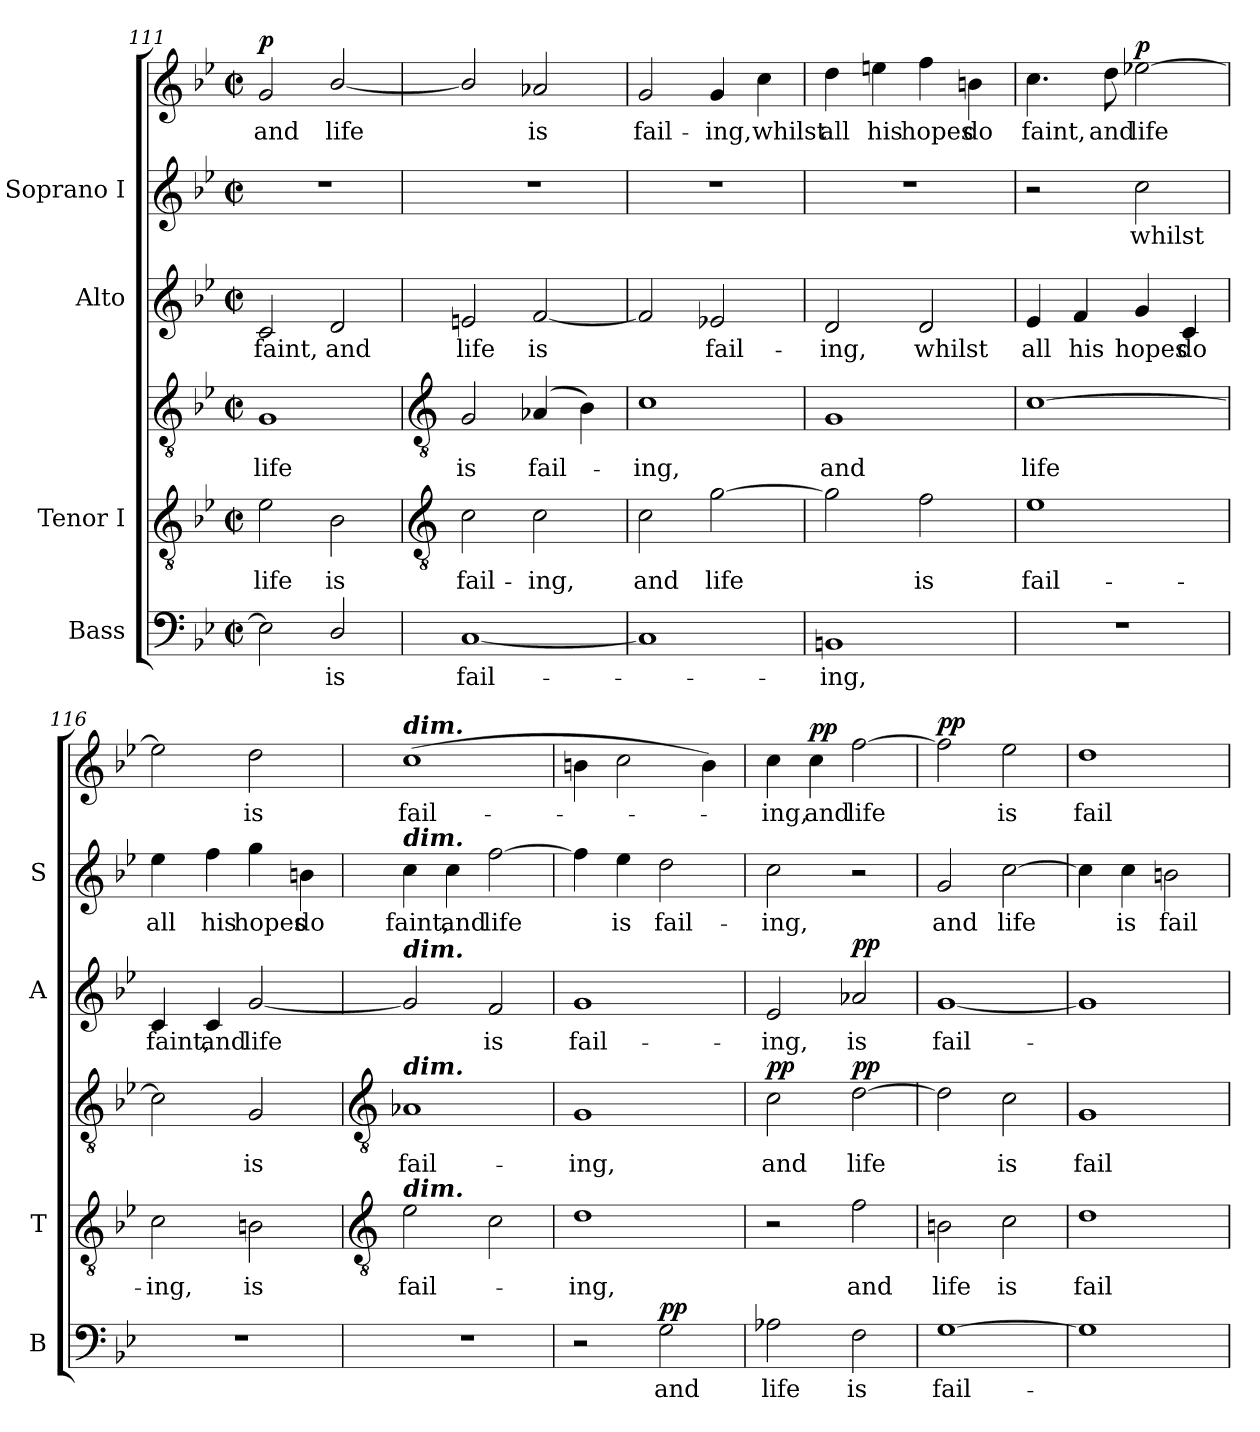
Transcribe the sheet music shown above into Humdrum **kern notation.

**kern	**text	**dynam	**kern	**text	**kern	**text	**dynam	**kern	**text	**dynam	**kern	**text	**kern	**text	**dynam
*part4	*part4	*part4	*part3	*part3	*part3	*part3	*part3	*part2	*part2	*part2	*part1	*part1	*part1	*part1	*part1
*staff6	*staff6	*staff6	*staff5	*staff5	*staff4	*staff4	*staff4/5	*staff3	*staff3	*staff3	*staff2	*staff2	*staff1	*staff1	*staff1/2
*I"Bass	*	*	*I"Tenor I	*	*	*	*	*I"Alto	*	*	*I"Soprano I	*	*	*	*
*I'B	*	*	*I'T	*	*	*	*	*I'A	*	*	*I'S	*	*	*	*
*clefF4	*	*	*clefGv2	*	*clefGv2	*	*	*clefG2	*	*	*clefG2	*	*clefG2	*	*
*k[b-e-]	*	*	*k[b-e-]	*	*k[b-e-]	*	*	*k[b-e-]	*	*	*k[b-e-]	*	*k[b-e-]	*	*
*B-:	*	*	*B-:	*	*B-:	*	*	*B-:	*	*	*B-:	*	*B-:	*	*
*M2/2	*	*	*M2/2	*	*M2/2	*	*	*M2/2	*	*	*M2/2	*	*M2/2	*	*
*met(c|)	*	*	*met(c|)	*	*met(c|)	*	*	*met(c|)	*	*	*met(c|)	*	*met(c|)	*	*
=111	=111	=111	=111	=111	=111	=111	=111	=111	=111	=111	=111	=111	=111	=111	=111
!	!	!	!	!LO:LY:b	!	!LO:LY:b	!	!	!LO:LY:b	!	!	!	!	!LO:LY:b	!LO:DY:b
2E-]	.	.	2e-	life	1G	life	.	2c	faint,	.	1r	.	2g	and	p
!	!LO:LY:b	!	!	!LO:LY:b	!	!	!	!	!LO:LY:b	!	!	!	!	!LO:LY:b	!
2D/	is	.	2B-	is	.	.	.	2d	and	.	.	.	[2b-/	life	.
!!LO:LB:g=z
=112	=112	=112	=112	=112	=112	=112	=112	=112	=112	=112	=112	=112	=112	=112	=112
*	*	*	*clefGv2	*	*clefGv2	*	*	*	*	*	*	*	*	*	*
!	!LO:LY:b	!	!	!LO:LY:b	!	!LO:LY:b	!	!	!LO:LY:b	!	!	!	!	!	!
[1C	fail-	.	2c	fail-	2G	is	.	2en	life	.	1r	.	2b-/]	.	.
!	!	!	!	!LO:LY:b	!	!LO:LY:b	!	!	!LO:LY:b	!	!	!	!	!LO:LY:b	!
.	.	.	2c	-ing,	(<4A-X	fail-	.	[2f	is	.	.	.	2a-X	is	.
.	.	.	.	.	4B-)	.	.	.	.	.	.	.	.	.	.
=113	=113	=113	=113	=113	=113	=113	=113	=113	=113	=113	=113	=113	=113	=113	=113
!	!	!	!	!LO:LY:b	!	!LO:LY:b	!	!	!	!	!	!	!	!LO:LY:b	!
1C]	.	.	2c	and	1c	ing,	.	2f]	.	.	1r	.	2g	fail-	.
!	!	!	!	!LO:LY:b	!	!	!	!	!LO:LY:b	!	!	!	!	!LO:LY:b	!
.	.	.	[2g	life	.	.	.	2e-X	fail-	.	.	.	4g	-ing,	.
!	!	!	!	!	!	!	!	!	!	!	!	!	!	!LO:LY:b	!
.	.	.	.	.	.	.	.	.	.	.	.	.	4cc	whilst	.
=114	=114	=114	=114	=114	=114	=114	=114	=114	=114	=114	=114	=114	=114	=114	=114
!	!LO:LY:b	!	!	!	!	!LO:LY:b	!	!	!LO:LY:b	!	!	!	!	!LO:LY:b	!
1BBn	ing,	.	2g]	.	1G	and	.	2d	-ing,	.	1r	.	4dd	all	.
!	!	!	!	!	!	!	!	!	!	!	!	!	!	!LO:LY:b	!
.	.	.	.	.	.	.	.	.	.	.	.	.	4een	his	.
!	!	!	!	!LO:LY:b	!	!	!	!	!LO:LY:b	!	!	!	!	!LO:LY:b	!
.	.	.	2f	is	.	.	.	2d	whilst	.	.	.	4ff	hopes	.
!	!	!	!	!	!	!	!	!	!	!	!	!	!	!LO:LY:b	!
.	.	.	.	.	.	.	.	.	.	.	.	.	4bn	do	.
=115	=115	=115	=115	=115	=115	=115	=115	=115	=115	=115	=115	=115	=115	=115	=115
!	!	!	!	!LO:LY:b	!	!LO:LY:b	!	!	!LO:LY:b	!	!	!	!	!LO:LY:b	!
1r	.	.	1e-	fail-	[1c	life	.	4e-	all	.	2r	.	4.cc	faint,	.
!	!	!	!	!	!	!	!	!	!LO:LY:b	!	!	!	!	!	!
.	.	.	.	.	.	.	.	4f	his	.	.	.	.	.	.
!	!	!	!	!	!	!	!	!	!	!	!	!	!	!LO:LY:b	!
.	.	.	.	.	.	.	.	.	.	.	.	.	8dd	and	.
!	!	!	!	!	!	!	!	!	!LO:LY:b	!	!	!LO:LY:b	!	!LO:LY:b	!LO:DY:b=2
.	.	.	.	.	.	.	.	4g	hopes	.	2cc	whilst	[2ee-X	life	p
!	!	!	!	!	!	!	!	!	!LO:LY:b	!	!	!	!	!	!
.	.	.	.	.	.	.	.	4c	do	.	.	.	.	.	.
=116	=116	=116	=116	=116	=116	=116	=116	=116	=116	=116	=116	=116	=116	=116	=116
!	!	!	!	!LO:LY:b	!	!	!	!	!LO:LY:b	!	!	!LO:LY:b	!	!	!
1r	.	.	2c	ing,	2c]	.	.	4c	faint,	.	4ee-	all	2ee-]	.	.
!	!	!	!	!	!	!	!	!	!LO:LY:b	!	!	!LO:LY:b	!	!	!
.	.	.	.	.	.	.	.	4c	and	.	4ff	his	.	.	.
!	!	!	!	!LO:LY:b	!	!LO:LY:b	!	!	!LO:LY:b	!	!	!LO:LY:b	!	!LO:LY:b	!
.	.	.	2Bn	is	2G	-is	.	[2g	life	.	4gg	hopes	2dd	is	.
!	!	!	!	!	!	!	!	!	!	!	!	!LO:LY:b	!	!	!
.	.	.	.	.	.	.	.	.	.	.	4bn	do	.	.	.
!!LO:LB:g=z
=117	=117	=117	=117	=117	=117	=117	=117	=117	=117	=117	=117	=117	=117	=117	=117
*	*	*	*clefGv2	*	*clefGv2	*	*	*	*	*	*	*	*	*	*
!	!	!	!	!	!	!	!	!	!	!	!	!	!LO:TX:a:Bi:t=dim.	!	!
!	!	!	!	!	!	!	!	!	!	!	!LO:TX:a:Bi:t=dim.	!	!	!	!
!	!	!	!	!	!	!	!	!LO:TX:a:Bi:t=dim.	!	!	!	!	!	!	!
!	!	!	!	!	!LO:TX:a:Bi:t=dim.	!	!	!	!	!	!	!	!	!	!
!	!	!	!LO:TX:a:Bi:t=dim.	!	!	!	!	!	!	!	!	!	!	!	!
!	!	!	!	!LO:LY:b	!	!LO:LY:b	!	!	!	!	!	!LO:LY:b	!	!LO:LY:b	!
1r	.	.	2e-	-fail-	1A-X	fail-	.	2g]	.	.	4cc	faint,	(>1cc	fail-	.
!	!	!	!	!	!	!	!	!	!	!	!	!LO:LY:b	!	!	!
.	.	.	.	.	.	.	.	.	.	.	4cc	and	.	.	.
!	!	!	!	!	!	!	!	!	!LO:LY:b	!	!	!LO:LY:b	!	!	!
.	.	.	2c	.	.	.	.	2f	is	.	[2ff	life	.	.	.
=118	=118	=118	=118	=118	=118	=118	=118	=118	=118	=118	=118	=118	=118	=118	=118
!	!	!	!	!LO:LY:b	!	!LO:LY:b	!	!	!LO:LY:b	!	!	!	!	!	!
2r	.	.	1d	ing,	1G	ing,	.	1g	fail-	.	4ff]	.	4bn	.	.
!	!	!	!	!	!	!	!	!	!	!	!	!LO:LY:b	!	!	!
.	.	.	.	.	.	.	.	.	.	.	4ee-	is	2cc	.	.
!	!LO:LY:b	!LO:DY:b	!	!	!	!	!	!	!	!	!	!LO:LY:b	!	!	!
2G	and	pp	.	.	.	.	.	.	.	.	2dd	fail-	.	.	.
.	.	.	.	.	.	.	.	.	.	.	.	.	4b)	.	.
=119	=119	=119	=119	=119	=119	=119	=119	=119	=119	=119	=119	=119	=119	=119	=119
!	!LO:LY:b	!	!	!	!	!LO:LY:b	!LO:DY:b	!	!LO:LY:b	!	!	!LO:LY:b	!	!LO:LY:b	!
2A-X	life	.	2r	.	2c	and	pp	2e-	-ing,	.	2cc	ing,	4cc	-ing,	.
!	!	!	!	!	!	!	!	!	!	!	!	!	!	!LO:LY:b	!LO:DY:b
.	.	.	.	.	.	.	.	.	.	.	.	.	4cc	and	pp
!	!LO:LY:b	!	!	!LO:LY:b	!	!LO:LY:b	!LO:DY:b=2	!	!LO:LY:b	!LO:DY:b	!	!	!	!LO:LY:b	!
2F	is	.	2f	and	[2d	life	pp	2a-X	is	pp	2r	.	[2ff	life	.
=120	=120	=120	=120	=120	=120	=120	=120	=120	=120	=120	=120	=120	=120	=120	=120
!	!LO:LY:b	!	!	!LO:LY:b	!	!	!	!	!LO:LY:b	!	!	!LO:LY:b	!	!	!LO:DY:b=2
[1G	fail-	.	2Bn	life	2d]	.	.	[1g	fail-	.	2g	and	2ff]	.	pp
!	!	!	!	!LO:LY:b	!	!LO:LY:b	!	!	!	!	!	!LO:LY:b	!	!LO:LY:b	!
.	.	.	2c	is	2c	is	.	.	.	.	[2cc	life	2ee-	is	.
=121	=121	=121	=121	=121	=121	=121	=121	=121	=121	=121	=121	=121	=121	=121	=121
!	!	!	!	!LO:LY:b	!	!LO:LY:b	!	!	!	!	!	!	!	!LO:LY:b	!
1G]	.	.	1d	-fail-	1G	fail-	.	1g]	.	.	4cc]	.	1dd	fail-	.
!	!	!	!	!	!	!	!	!	!	!	!	!LO:LY:b	!	!	!
.	.	.	.	.	.	.	.	.	.	.	4cc	-is	.	.	.
!	!	!	!	!	!	!	!	!	!	!	!	!LO:LY:b	!	!	!
.	.	.	.	.	.	.	.	.	.	.	2bn	fail-	.	.	.
=	=	=	=	=	=	=	=	=	=	=	=	=	=	=	=
*-	*-	*-	*-	*-	*-	*-	*-	*-	*-	*-	*-	*-	*-	*-	*-
